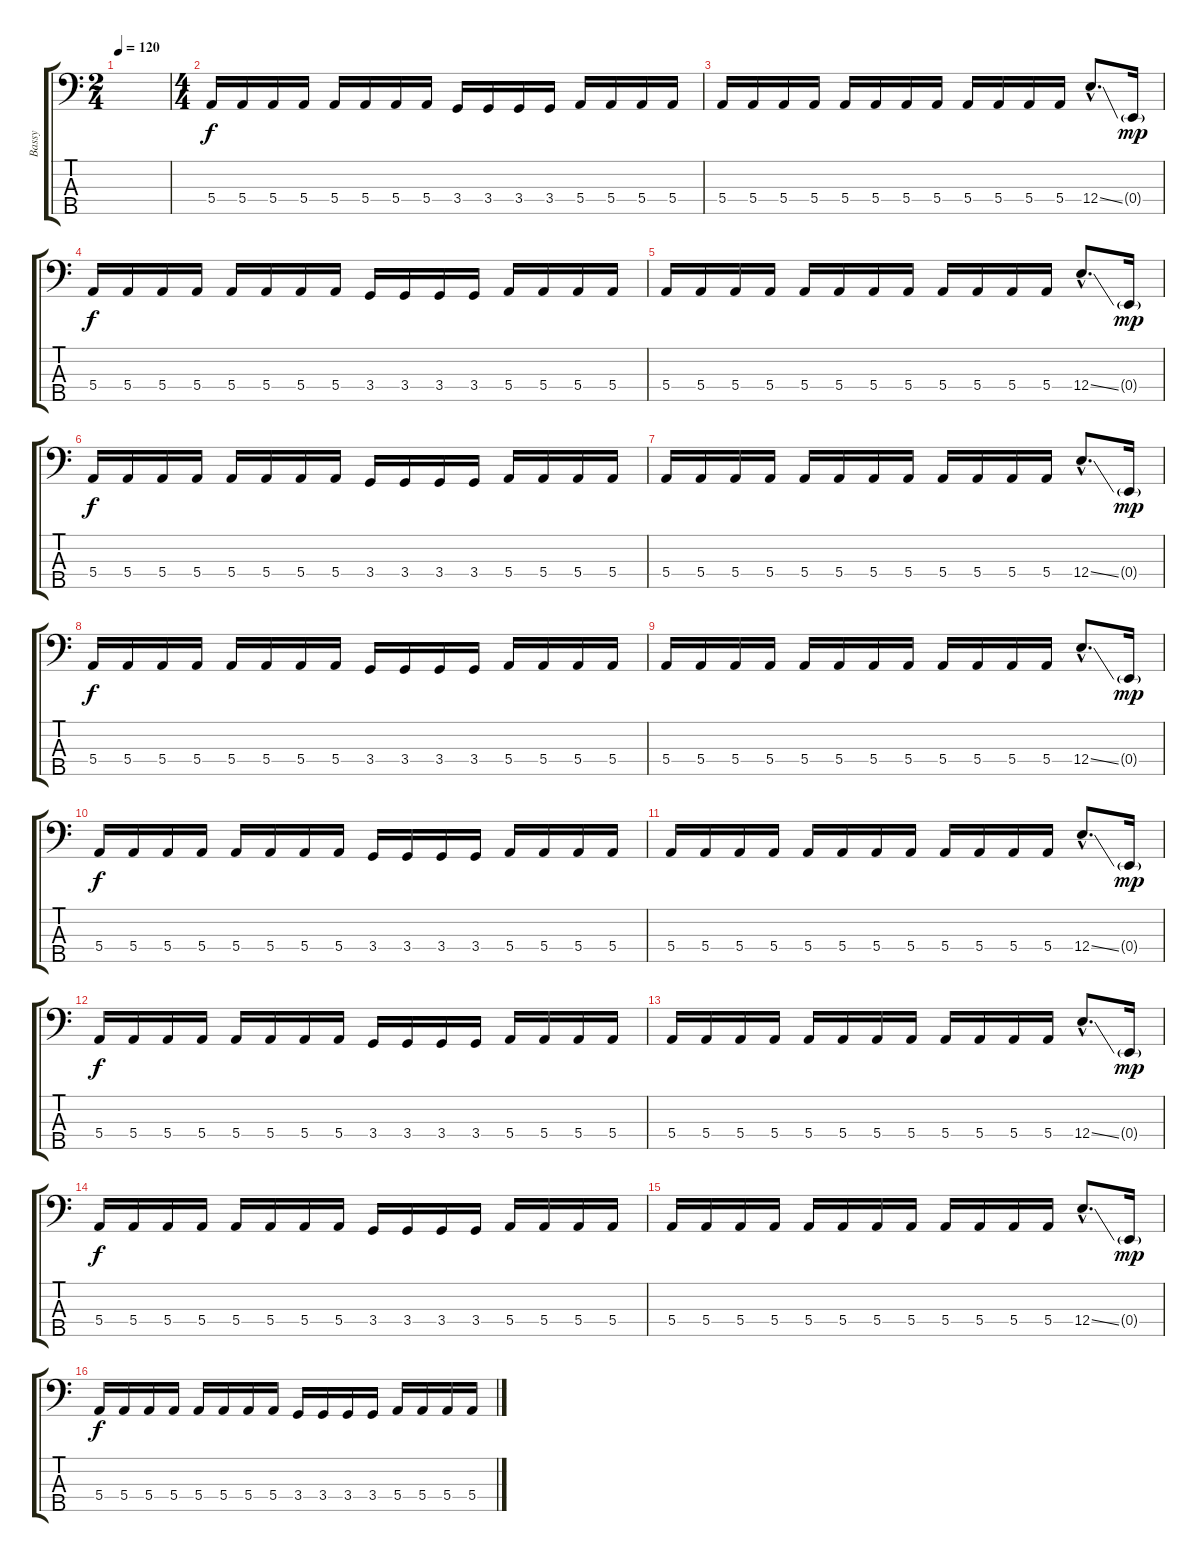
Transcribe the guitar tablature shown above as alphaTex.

\track ("Bassy" "Bassy") {instrument electricbassfinger}
\staff {score tabs}
\tuning (G2 D2 A1 E1 B0) {hide}
\ts (2 4)
\tempo 120
\clef f4
\ks c
|
\ts (4 4)
5.4.16 5.4.16 5.4.16 5.4.16 5.4.16 5.4.16 5.4.16 5.4.16 3.4.16 3.4.16 3.4.16 3.4.16 5.4.16 5.4.16 5.4.16 5.4.16 |
5.4.16 5.4.16 5.4.16 5.4.16 5.4.16 5.4.16 5.4.16 5.4.16 5.4.16 5.4.16 5.4.16 5.4.16 12.4{ss hac}.8{d} 0.4{g}.16{dy mp} |
5.4.16{dy f} 5.4.16 5.4.16 5.4.16 5.4.16 5.4.16 5.4.16 5.4.16 3.4.16 3.4.16 3.4.16 3.4.16 5.4.16 5.4.16 5.4.16 5.4.16 |
5.4.16 5.4.16 5.4.16 5.4.16 5.4.16 5.4.16 5.4.16 5.4.16 5.4.16 5.4.16 5.4.16 5.4.16 12.4{ss hac}.8{d} 0.4{g}.16{dy mp} |
5.4.16{dy f} 5.4.16 5.4.16 5.4.16 5.4.16 5.4.16 5.4.16 5.4.16 3.4.16 3.4.16 3.4.16 3.4.16 5.4.16 5.4.16 5.4.16 5.4.16 |
5.4.16 5.4.16 5.4.16 5.4.16 5.4.16 5.4.16 5.4.16 5.4.16 5.4.16 5.4.16 5.4.16 5.4.16 12.4{ss hac}.8{d} 0.4{g}.16{dy mp} |
5.4.16{dy f} 5.4.16 5.4.16 5.4.16 5.4.16 5.4.16 5.4.16 5.4.16 3.4.16 3.4.16 3.4.16 3.4.16 5.4.16 5.4.16 5.4.16 5.4.16 |
5.4.16 5.4.16 5.4.16 5.4.16 5.4.16 5.4.16 5.4.16 5.4.16 5.4.16 5.4.16 5.4.16 5.4.16 12.4{ss hac}.8{d} 0.4{g}.16{dy mp} |
5.4.16{dy f} 5.4.16 5.4.16 5.4.16 5.4.16 5.4.16 5.4.16 5.4.16 3.4.16 3.4.16 3.4.16 3.4.16 5.4.16 5.4.16 5.4.16 5.4.16 |
5.4.16 5.4.16 5.4.16 5.4.16 5.4.16 5.4.16 5.4.16 5.4.16 5.4.16 5.4.16 5.4.16 5.4.16 12.4{ss hac}.8{d} 0.4{g}.16{dy mp} |
5.4.16{dy f} 5.4.16 5.4.16 5.4.16 5.4.16 5.4.16 5.4.16 5.4.16 3.4.16 3.4.16 3.4.16 3.4.16 5.4.16 5.4.16 5.4.16 5.4.16 |
5.4.16 5.4.16 5.4.16 5.4.16 5.4.16 5.4.16 5.4.16 5.4.16 5.4.16 5.4.16 5.4.16 5.4.16 12.4{ss hac}.8{d} 0.4{g}.16{dy mp} |
5.4.16{dy f} 5.4.16 5.4.16 5.4.16 5.4.16 5.4.16 5.4.16 5.4.16 3.4.16 3.4.16 3.4.16 3.4.16 5.4.16 5.4.16 5.4.16 5.4.16 |
5.4.16 5.4.16 5.4.16 5.4.16 5.4.16 5.4.16 5.4.16 5.4.16 5.4.16 5.4.16 5.4.16 5.4.16 12.4{ss hac}.8{d} 0.4{g}.16{dy mp} |
5.4.16{dy f} 5.4.16 5.4.16 5.4.16 5.4.16 5.4.16 5.4.16 5.4.16 3.4.16 3.4.16 3.4.16 3.4.16 5.4.16 5.4.16 5.4.16 5.4.16
